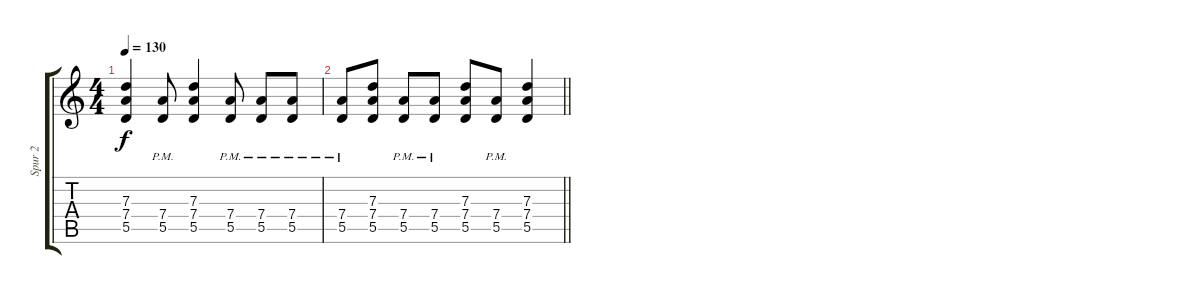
\track ("Spur 2" "Spur 2") {instrument acousticguitarsteel}
\staff {score tabs}
\tuning (E4 B3 G3 D3 A2 E2) {hide}
\ts (4 4)
\tempo 130
\clef g2
\ks c
(7.3 7.4 5.5).4{dy f} (7.4{pm} 5.5{pm}).8 (7.3 7.4 5.5).4 (7.4{pm} 5.5{pm}).8 (7.4{pm} 5.5{pm}).8 (7.4{pm} 5.5{pm}).8 |
\barLineRight lightlight
(7.4{pm} 5.5{pm}).8 (7.3 7.4 5.5).8 (7.4{pm} 5.5{pm}).8 (7.4{pm} 5.5{pm}).8 (7.3 7.4 5.5).8 (7.4{pm} 5.5{pm}).8 (7.3 7.4 5.5).4
